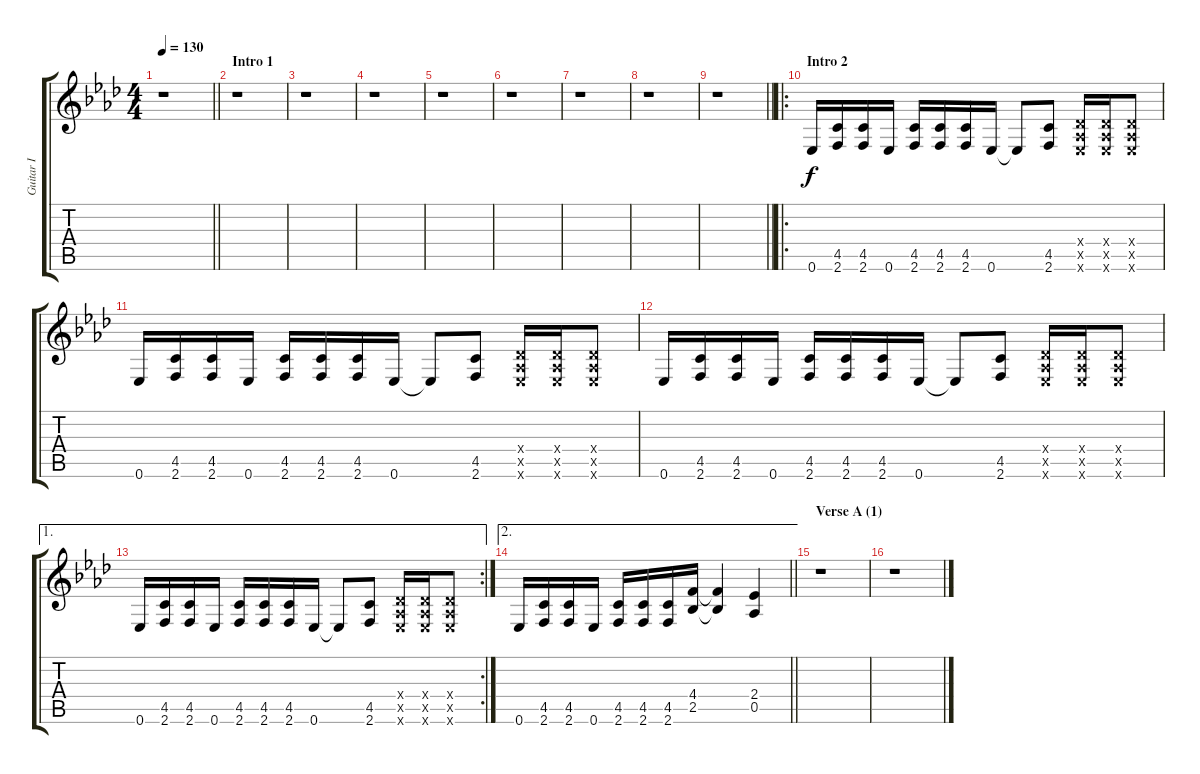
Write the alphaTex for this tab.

\track ("Guitar I" "Guitar I") {instrument distortionguitar}
\staff {score tabs}
\tuning (Eb4 Bb3 Gb3 Db3 Ab2 Eb2) {hide}
\ts (4 4)
\tempo 130
\clef g2
\barLineRight lightlight
\ks fminor
r.1{dy f instrument distortionguitar} |
\section ("" "Intro 1")
r.1 |
r.1 |
r.1 |
r.1 |
r.1 |
r.1 |
r.1 |
\barLineRight lightlight
r.1 |
\ro
\section ("" "Intro 2")
0.6.16 (4.5 2.6).16 (4.5 2.6).16 0.6.16 (4.5 2.6).16 (4.5 2.6).16 (4.5 2.6).16 0.6.16 0.6{t}.8 (4.5 2.6).8 (0.4{x} 0.5{x} 0.6{x}).16 (0.4{x} 0.5{x} 0.6{x}).16 (0.4{x} 0.5{x} 0.6{x}).8 |
0.6.16 (4.5 2.6).16 (4.5 2.6).16 0.6.16 (4.5 2.6).16 (4.5 2.6).16 (4.5 2.6).16 0.6.16 0.6{t}.8 (4.5 2.6).8 (0.4{x} 0.5{x} 0.6{x}).16 (0.4{x} 0.5{x} 0.6{x}).16 (0.4{x} 0.5{x} 0.6{x}).8 |
0.6.16 (4.5 2.6).16 (4.5 2.6).16 0.6.16 (4.5 2.6).16 (4.5 2.6).16 (4.5 2.6).16 0.6.16 0.6{t}.8 (4.5 2.6).8 (0.4{x} 0.5{x} 0.6{x}).16 (0.4{x} 0.5{x} 0.6{x}).16 (0.4{x} 0.5{x} 0.6{x}).8 |
\ae 1
\rc 2
0.6.16 (4.5 2.6).16 (4.5 2.6).16 0.6.16 (4.5 2.6).16 (4.5 2.6).16 (4.5 2.6).16 0.6.16 0.6{t}.8 (4.5 2.6).8 (0.4{x} 0.5{x} 0.6{x}).16 (0.4{x} 0.5{x} 0.6{x}).16 (0.4{x} 0.5{x} 0.6{x}).8 |
\ae 2
\barLineRight lightlight
0.6.16 (4.5 2.6).16 (4.5 2.6).16 0.6.16 (4.5 2.6).16 (4.5 2.6).16 (4.5 2.6).16 (4.4 2.5).16 (4.4{t} 2.5{t}).4 (2.4 0.5).4 |
\section ("" "Verse A (1)")
r.1 |
r.1
